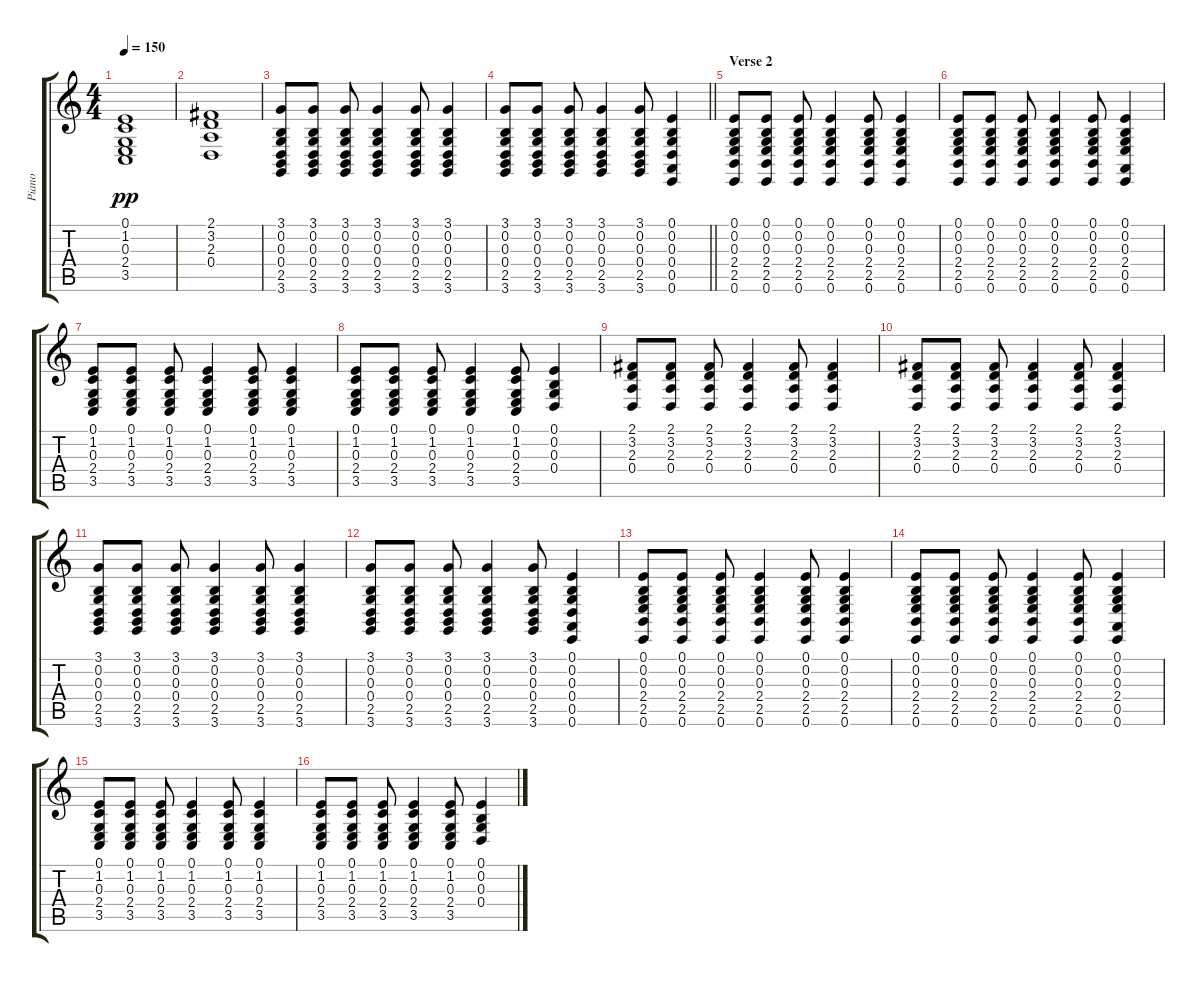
\track ("Piano" "Piano") {instrument acousticgrandpiano}
\staff {score tabs}
\tuning (E4 B3 G3 D3 A2 E2) {hide}
\ts (4 4)
\tempo 150
\clef g2
\ks c
(0.1 1.2 0.3 2.4 3.5).1{dy pp} |
(2.1 3.2 2.3 0.4).1 |
(3.1 0.2 0.3 0.4 2.5 3.6).8 (3.1 0.2 0.3 0.4 2.5 3.6).8 (3.1 0.2 0.3 0.4 2.5 3.6).8 (3.1 0.2 0.3 0.4 2.5 3.6).4 (3.1 0.2 0.3 0.4 2.5 3.6).8 (3.1 0.2 0.3 0.4 2.5 3.6).4 |
\barLineRight lightlight
(3.1 0.2 0.3 0.4 2.5 3.6).8 (3.1 0.2 0.3 0.4 2.5 3.6).8 (3.1 0.2 0.3 0.4 2.5 3.6).8 (3.1 0.2 0.3 0.4 2.5 3.6).4 (3.1 0.2 0.3 0.4 2.5 3.6).8 (0.1 0.2 0.3 0.4 0.5 0.6).4 |
\section ("" "Verse 2")
(0.1 0.2 0.3 2.4 2.5 0.6).8 (0.1 0.2 0.3 2.4 2.5 0.6).8 (0.1 0.2 0.3 2.4 2.5 0.6).8 (0.1 0.2 0.3 2.4 2.5 0.6).4 (0.1 0.2 0.3 2.4 2.5 0.6).8 (0.1 0.2 0.3 2.4 2.5 0.6).4 |
(0.1 0.2 0.3 2.4 2.5 0.6).8 (0.1 0.2 0.3 2.4 2.5 0.6).8 (0.1 0.2 0.3 2.4 2.5 0.6).8 (0.1 0.2 0.3 2.4 2.5 0.6).4 (0.1 0.2 0.3 2.4 2.5 0.6).8 (0.1 0.2 0.3 2.4 0.5 0.6).4 |
(0.1 1.2 0.3 2.4 3.5).8 (0.1 1.2 0.3 2.4 3.5).8 (0.1 1.2 0.3 2.4 3.5).8 (0.1 1.2 0.3 2.4 3.5).4 (0.1 1.2 0.3 2.4 3.5).8 (0.1 1.2 0.3 2.4 3.5).4 |
(0.1 1.2 0.3 2.4 3.5).8 (0.1 1.2 0.3 2.4 3.5).8 (0.1 1.2 0.3 2.4 3.5).8 (0.1 1.2 0.3 2.4 3.5).4 (0.1 1.2 0.3 2.4 3.5).8 (0.1 0.2 0.3 0.4).4 |
(2.1 3.2 2.3 0.4).8 (2.1 3.2 2.3 0.4).8 (2.1 3.2 2.3 0.4).8 (2.1 3.2 2.3 0.4).4 (2.1 3.2 2.3 0.4).8 (2.1 3.2 2.3 0.4).4 |
(2.1 3.2 2.3 0.4).8 (2.1 3.2 2.3 0.4).8 (2.1 3.2 2.3 0.4).8 (2.1 3.2 2.3 0.4).4 (2.1 3.2 2.3 0.4).8 (2.1 3.2 2.3 0.4).4 |
(3.1 0.2 0.3 0.4 2.5 3.6).8 (3.1 0.2 0.3 0.4 2.5 3.6).8 (3.1 0.2 0.3 0.4 2.5 3.6).8 (3.1 0.2 0.3 0.4 2.5 3.6).4 (3.1 0.2 0.3 0.4 2.5 3.6).8 (3.1 0.2 0.3 0.4 2.5 3.6).4 |
(3.1 0.2 0.3 0.4 2.5 3.6).8 (3.1 0.2 0.3 0.4 2.5 3.6).8 (3.1 0.2 0.3 0.4 2.5 3.6).8 (3.1 0.2 0.3 0.4 2.5 3.6).4 (3.1 0.2 0.3 0.4 2.5 3.6).8 (0.1 0.2 0.3 0.4 0.5 0.6).4 |
(0.1 0.2 0.3 2.4 2.5 0.6).8 (0.1 0.2 0.3 2.4 2.5 0.6).8 (0.1 0.2 0.3 2.4 2.5 0.6).8 (0.1 0.2 0.3 2.4 2.5 0.6).4 (0.1 0.2 0.3 2.4 2.5 0.6).8 (0.1 0.2 0.3 2.4 2.5 0.6).4 |
(0.1 0.2 0.3 2.4 2.5 0.6).8 (0.1 0.2 0.3 2.4 2.5 0.6).8 (0.1 0.2 0.3 2.4 2.5 0.6).8 (0.1 0.2 0.3 2.4 2.5 0.6).4 (0.1 0.2 0.3 2.4 2.5 0.6).8 (0.1 0.2 0.3 2.4 0.5 0.6).4 |
(0.1 1.2 0.3 2.4 3.5).8 (0.1 1.2 0.3 2.4 3.5).8 (0.1 1.2 0.3 2.4 3.5).8 (0.1 1.2 0.3 2.4 3.5).4 (0.1 1.2 0.3 2.4 3.5).8 (0.1 1.2 0.3 2.4 3.5).4 |
(0.1 1.2 0.3 2.4 3.5).8 (0.1 1.2 0.3 2.4 3.5).8 (0.1 1.2 0.3 2.4 3.5).8 (0.1 1.2 0.3 2.4 3.5).4 (0.1 1.2 0.3 2.4 3.5).8 (0.1 0.2 0.3 0.4).4
